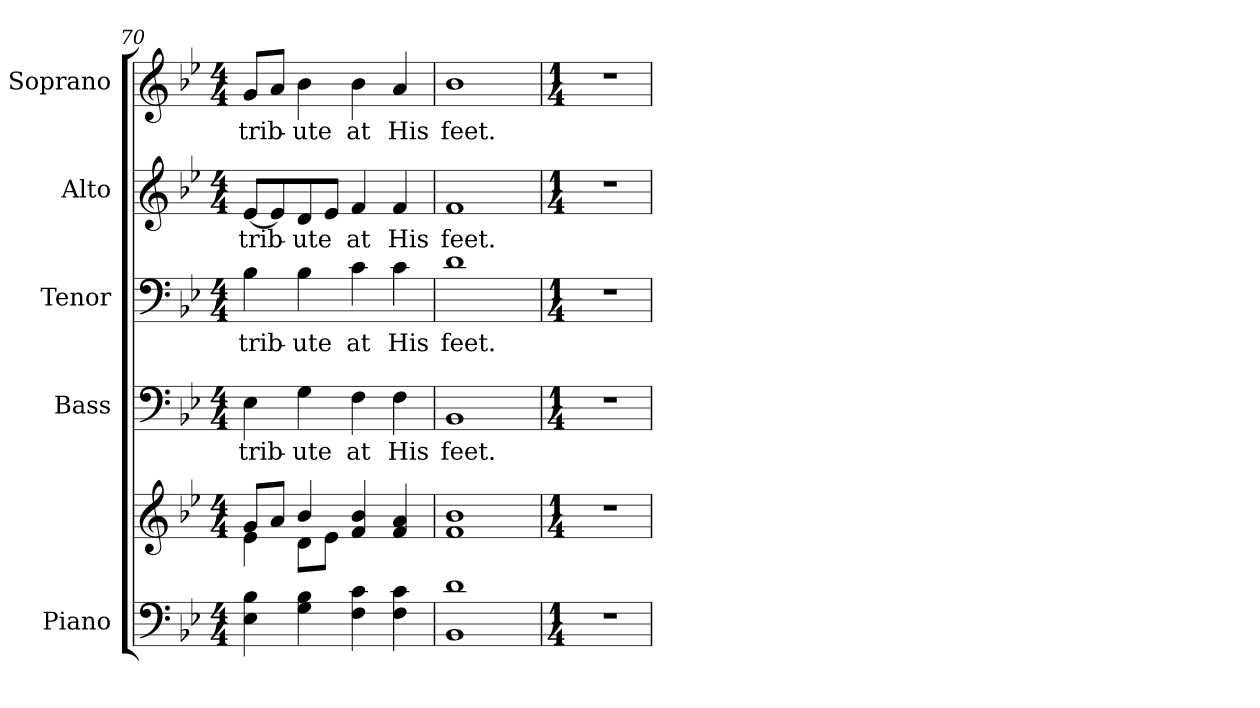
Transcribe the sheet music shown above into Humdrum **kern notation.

**kern	**kern	**kern	**text	**kern	**text	**kern	**text	**kern	**text
*part5	*part5	*part4	*part4	*part3	*part3	*part2	*part2	*part1	*part1
*staff6	*staff5	*staff4	*staff4	*staff3	*staff3	*staff2	*staff2	*staff1	*staff1
*I"Piano	*	*I"Bass	*	*I"Tenor	*	*I"Alto	*	*I"Soprano	*
*I'Pno.	*	*I'B.	*	*I'T.	*	*I'A.	*	*I'S.	*
!!LO:PB:g=z
*clefF4	*clefG2	*clefF4	*	*clefF4	*	*clefG2	*	*clefG2	*
*k[b-e-]	*k[b-e-]	*k[b-e-]	*	*k[b-e-]	*	*k[b-e-]	*	*k[b-e-]	*
*B-:	*B-:	*B-:	*	*B-:	*	*B-:	*	*B-:	*
*M4/4	*M4/4	*M4/4	*	*M4/4	*	*M4/4	*	*M4/4	*
=70	=70	=70	=70	=70	=70	=70	=70	=70	=70
*	*^	*	*	*	*	*	*	*	*
!	!	!	!	!LO:LY:b:color=#000000	!	!	!	!	!	!
!	!	!	!	!	!	!LO:LY:b:color=#000000	!	!	!	!
!	!	!	!	!	!	!	!	!LO:LY:b:color=#000000	!	!
!	!	!	!	!	!	!	!	!	!	!LO:LY:b:color=#000000
4E-i\ 4B-i	8gi/L	4e-i\	4E-i\	trib-	4B-i\	trib-	[<8e-i/L	trib-	8gi/L	trib-
.	8ai/J	.	.	.	.	.	8e-i/]	.	8ai/J	.
!	!	!	!	!LO:LY:b:color=#000000	!	!	!	!	!	!
!	!	!	!	!	!	!LO:LY:b:color=#000000	!	!	!	!
!	!	!	!	!	!	!	!	!LO:LY:b:color=#000000	!	!
!	!	!	!	!	!	!	!	!	!	!LO:LY:b:color=#000000
4Gi\ 4B-i	4b-i/	8di\L	4Gi\	-ute	4B-i\	-ute	8di/	-ute	4b-i\	-ute
.	.	8e-i\J	.	.	.	.	8e-i/J	.	.	.
!	!	!	!	!LO:LY:b:color=#000000	!	!	!	!	!	!
!	!	!	!	!	!	!LO:LY:b:color=#000000	!	!	!	!
!	!	!	!	!	!	!	!	!LO:LY:b:color=#000000	!	!
!	!	!	!	!	!	!	!	!	!	!LO:LY:b:color=#000000
4Fi\ 4ci	4fi/ 4b-i	2ryy	4Fi\	at	4ci\	at	4fi/	at	4b-i\	at
!	!	!	!	!LO:LY:b:color=#000000	!	!	!	!	!	!
!	!	!	!	!	!	!LO:LY:b:color=#000000	!	!	!	!
!	!	!	!	!	!	!	!	!LO:LY:b:color=#000000	!	!
!	!	!	!	!	!	!	!	!	!	!LO:LY:b:color=#000000
4Fi\ 4ci	4fi/ 4ai	.	4Fi\	His	4ci\	His	4fi/	His	4ai/	His
*	*v	*v	*	*	*	*	*	*	*	*
=71	=71	=71	=71	=71	=71	=71	=71	=71	=71
!	!	!	!LO:LY:b:color=#000000	!	!	!	!	!	!
!	!	!	!	!	!LO:LY:b:color=#000000	!	!	!	!
!	!	!	!	!	!	!	!LO:LY:b:color=#000000	!	!
!	!	!	!	!	!	!	!	!	!LO:LY:b:color=#000000
1BB-i 1di	1fi 1b-i	1BB-i	feet.	1di	feet.	1fi	feet.	1b-i	feet.
!!LO:PB:g=z
=72	=72	=72	=72	=72	=72	=72	=72	=72	=72
*M1/4	*M1/4	*M1/4	*	*M1/4	*	*M1/4	*	*M1/4	*
!LO:N:vis=1	!LO:N:vis=1	!LO:N:vis=1	!	!LO:N:vis=1	!	!LO:N:vis=1	!	!LO:N:vis=1	!
4r	4r	4r	.	4r	.	4r	.	4r	.
=	=	=	=	=	=	=	=	=	=
*-	*-	*-	*-	*-	*-	*-	*-	*-	*-
